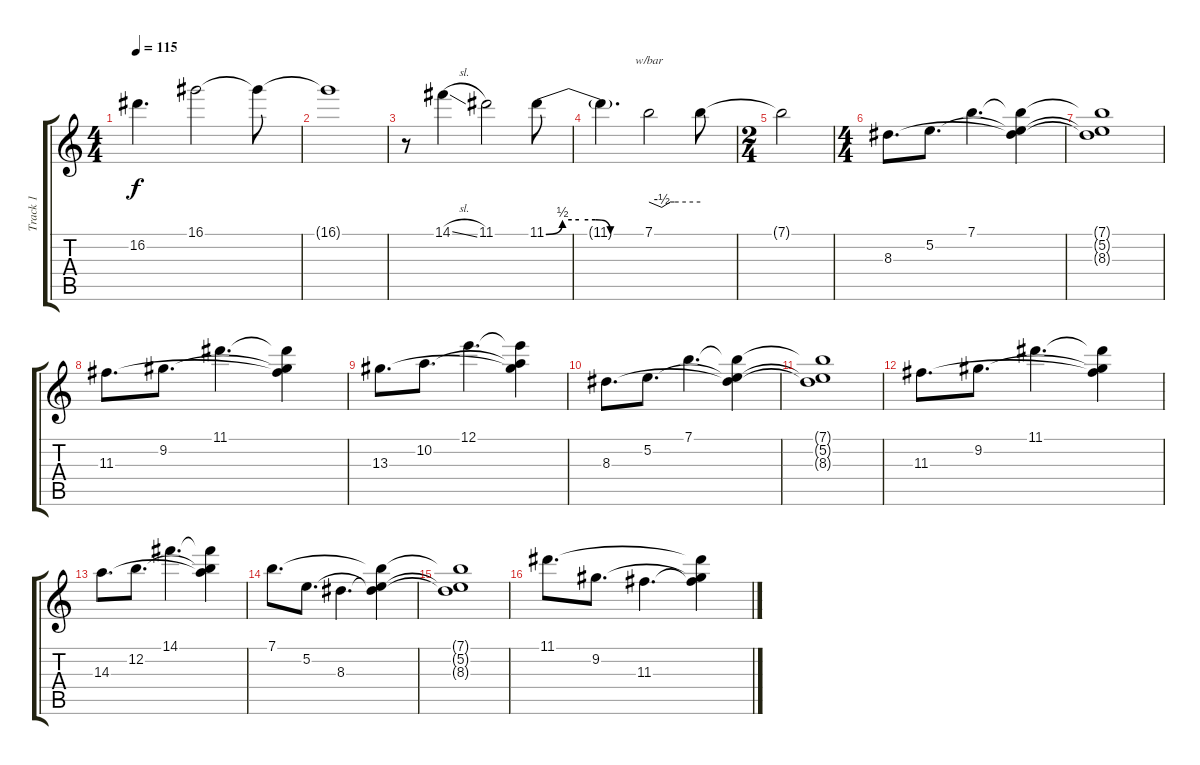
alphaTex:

\track ("Track 1" "Track 1") {instrument electricguitarclean}
\staff {score tabs}
\tuning (E4 B3 G3 D3 A2 E2) {hide}
\ts (4 4)
\tempo 115
\clef g2
\ks c
16.2{t}.4{d dy f} 16.1.2 16.1{t}.8 |
16.1{t}.1 |
r.8 14.1{sl}.4 11.1.2 11.1{be (custom 0 0 10 2 20 2 30 2 39 0 45 0 60 0)}.8 |
11.1{t}.4{d} 7.1.2{tbe (custom default 0 0 15 -2 25 0 30 0 60 0)} 7.1{t}.8 |
\ts (2 4)
7.1{t}.2 |
\ts (4 4)
8.3.8{d} 5.2.8{d} 7.1.4{d} (7.1{t} 5.2{t} 8.3{t}).4 |
(7.1{t} 5.2{t} 8.3{t}).1 |
11.3.8{d} 9.2.8{d} 11.1.4{d} (11.1{t} 9.2{t} 11.3{t}).4 |
13.3.8{d} 10.2.8{d} 12.1.4{d} (12.1{t} 10.2{t} 13.3{t}).4 |
8.3.8{d} 5.2.8{d} 7.1.4{d} (7.1{t} 5.2{t} 8.3{t}).4 |
(7.1{t} 5.2{t} 8.3{t}).1 |
11.3.8{d} 9.2.8{d} 11.1.4{d} (11.1{t} 9.2{t} 11.3{t}).4 |
14.3.8{d} 12.2.8{d} 14.1.4{d} (14.1{t} 12.2{t} 14.3{t}).4 |
7.1.8{d} 5.2.8{d} 8.3.4{d} (7.1{t} 5.2{t} 8.3{t}).4 |
(7.1{t} 5.2{t} 8.3{t}).1 |
11.1.8{d} 9.2.8{d} 11.3.4{d} (11.1{t} 9.2{t} 11.3{t}).4
